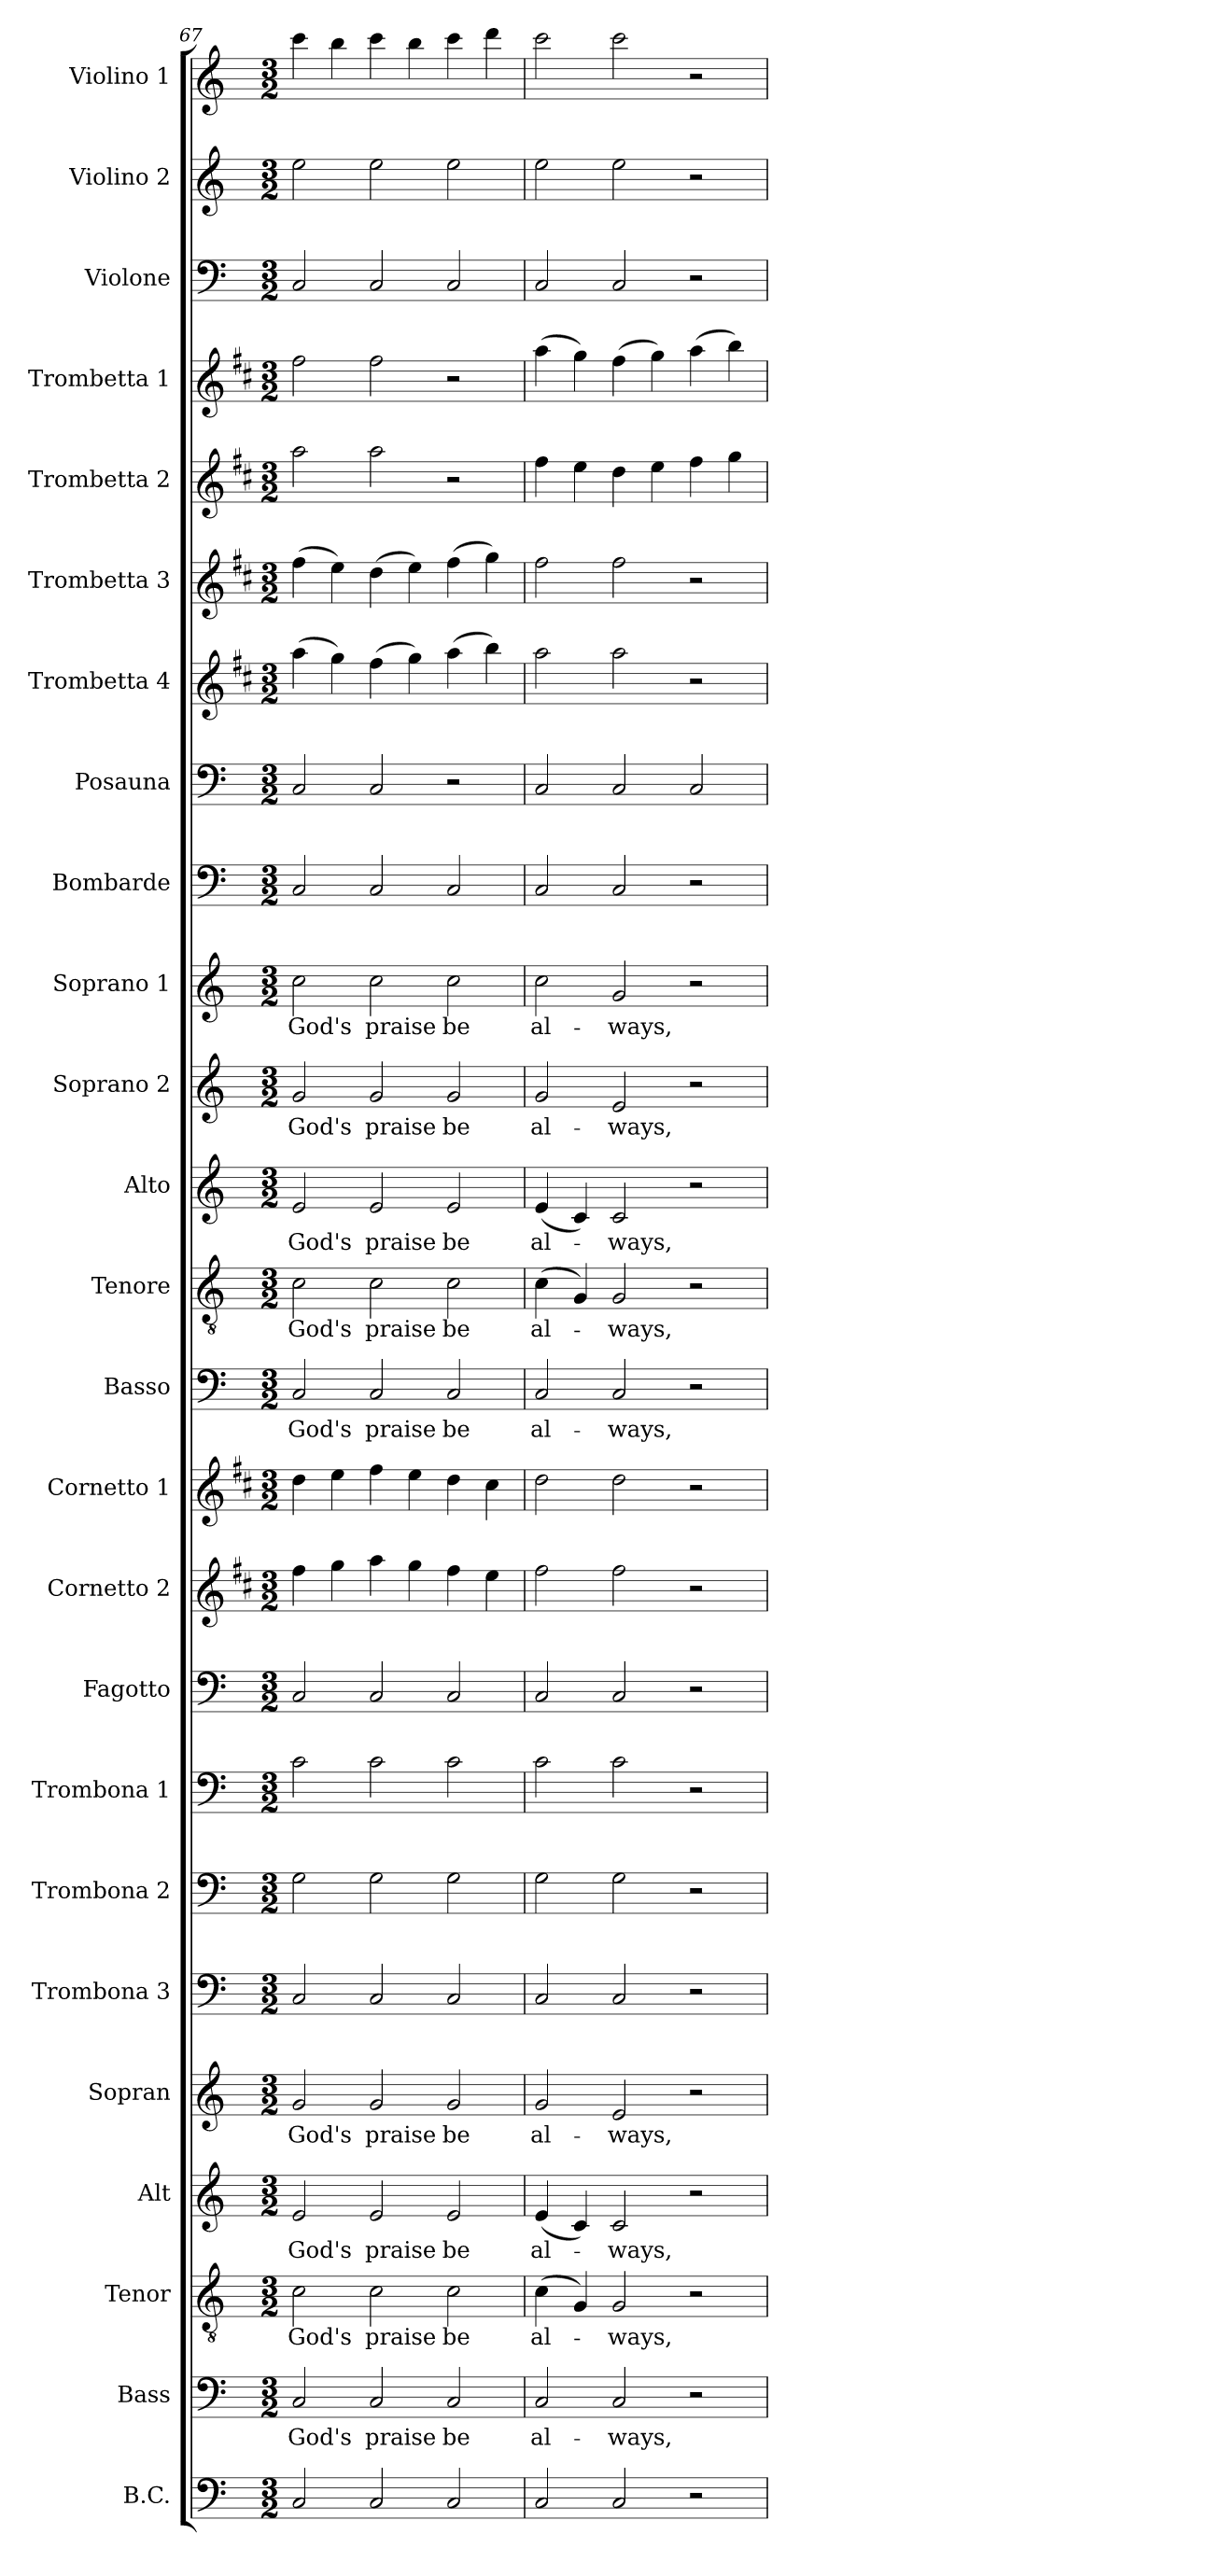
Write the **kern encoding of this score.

**kern	**kern	**text	**kern	**text	**kern	**text	**kern	**text	**kern	**kern	**kern	**kern	**kern	**kern	**kern	**text	**kern	**text	**kern	**text	**kern	**text	**kern	**text	**kern	**kern	**kern	**kern	**kern	**kern	**kern	**kern	**kern
*part25	*part24	*part24	*part23	*part23	*part22	*part22	*part21	*part21	*part20	*part19	*part18	*part17	*part16	*part15	*part14	*part14	*part13	*part13	*part12	*part12	*part11	*part11	*part10	*part10	*part9	*part8	*part7	*part6	*part5	*part4	*part3	*part2	*part1
*staff25	*staff24	*staff24	*staff23	*staff23	*staff22	*staff22	*staff21	*staff21	*staff20	*staff19	*staff18	*staff17	*staff16	*staff15	*staff14	*staff14	*staff13	*staff13	*staff12	*staff12	*staff11	*staff11	*staff10	*staff10	*staff9	*staff8	*staff7	*staff6	*staff5	*staff4	*staff3	*staff2	*staff1
*I"B.C.	*I"Bass	*	*I"Tenor	*	*I"Alt	*	*I"Sopran	*	*I"Trombona 3	*I"Trombona 2	*I"Trombona 1	*I"Fagotto	*I"Cornetto 2	*I"Cornetto 1	*I"Basso	*	*I"Tenore	*	*I"Alto	*	*I"Soprano 2	*	*I"Soprano 1	*	*I"Bombarde	*I"Posauna	*I"Trombetta 4	*I"Trombetta 3	*I"Trombetta 2	*I"Trombetta 1	*I"Violone	*I"Violino 2	*I"Violino 1
*I'B.C.	*I'B.	*	*I'T.	*	*I'A.	*	*I'S.	*	*I'Tbn. 2	*I'Tbn. 2	*I'Tbn. 1	*I'Fag.	*I'Cor. 2	*I'Cor. 1	*I'B.	*	*I'T.	*	*I'A.	*	*I'S.	*	*I'S.	*	*	*	*	*	*	*	*	*I'Vl. 2	*I'Vl. 1
*clefF4	*clefF4	*	*clefGv2	*	*clefG2	*	*clefG2	*	*clefF4	*clefF4	*clefF4	*clefF4	*clefG2	*clefG2	*clefF4	*	*clefGv2	*	*clefG2	*	*clefG2	*	*clefG2	*	*clefF4	*clefF4	*clefG2	*clefG2	*clefG2	*clefG2	*clefF4	*clefG2	*clefG2
*	*	*	*ITrd7c12	*	*	*	*	*	*	*	*	*	*ITrd1c2	*ITrd1c2	*	*	*ITrd7c12	*	*	*	*	*	*	*	*	*	*ITrd1c2	*ITrd1c2	*ITrd1c2	*ITrd1c2	*	*	*
*k[]	*k[]	*	*k[]	*	*k[]	*	*k[]	*	*k[]	*k[]	*k[]	*k[]	*k[]	*k[]	*k[]	*	*k[]	*	*k[]	*	*k[]	*	*k[]	*	*k[]	*k[]	*k[]	*k[]	*k[]	*k[]	*k[]	*k[]	*k[]
*C:	*C:	*	*C:	*	*C:	*	*C:	*	*C:	*C:	*C:	*C:	*C:	*C:	*C:	*	*C:	*	*C:	*	*C:	*	*C:	*	*C:	*C:	*C:	*C:	*C:	*C:	*C:	*C:	*C:
*M3/2	*M3/2	*	*M3/2	*	*M3/2	*	*M3/2	*	*M3/2	*M3/2	*M3/2	*M3/2	*M3/2	*M3/2	*M3/2	*	*M3/2	*	*M3/2	*	*M3/2	*	*M3/2	*	*M3/2	*M3/2	*M3/2	*M3/2	*M3/2	*M3/2	*M3/2	*M3/2	*M3/2
=67	=67	=67	=67	=67	=67	=67	=67	=67	=67	=67	=67	=67	=67	=67	=67	=67	=67	=67	=67	=67	=67	=67	=67	=67	=67	=67	=67	=67	=67	=67	=67	=67	=67
!	!	!LO:LY:b:color=#000000	!	!	!	!	!	!	!	!	!	!	!	!	!	!	!	!	!	!	!	!	!	!	!	!	!	!	!	!	!	!	!
!	!	!	!	!LO:LY:b:color=#000000	!	!	!	!	!	!	!	!	!	!	!	!	!	!	!	!	!	!	!	!	!	!	!	!	!	!	!	!	!
!	!	!	!	!	!	!LO:LY:b:color=#000000	!	!	!	!	!	!	!	!	!	!	!	!	!	!	!	!	!	!	!	!	!	!	!	!	!	!	!
!	!	!	!	!	!	!	!	!LO:LY:b:color=#000000	!	!	!	!	!	!	!	!	!	!	!	!	!	!	!	!	!	!	!	!	!	!	!	!	!
!	!	!	!	!	!	!	!	!	!	!	!	!	!	!	!	!LO:LY:b:color=#000000	!	!	!	!	!	!	!	!	!	!	!	!	!	!	!	!	!
!	!	!	!	!	!	!	!	!	!	!	!	!	!	!	!	!	!	!LO:LY:b:color=#000000	!	!	!	!	!	!	!	!	!	!	!	!	!	!	!
!	!	!	!	!	!	!	!	!	!	!	!	!	!	!	!	!	!	!	!	!LO:LY:b:color=#000000	!	!	!	!	!	!	!	!	!	!	!	!	!
!	!	!	!	!	!	!	!	!	!	!	!	!	!	!	!	!	!	!	!	!	!	!LO:LY:b:color=#000000	!	!	!	!	!	!	!	!	!	!	!
!	!	!	!	!	!	!	!	!	!	!	!	!	!	!	!	!	!	!	!	!	!	!	!	!LO:LY:b:color=#000000	!	!	!	!	!	!	!	!	!
2Ci/	2Ci/	God's	2Ci\	God's	2ei/	God's	2gi/	God's	2Ci/	2Gi\	2ci\	2Ci/	4eei\	4cci\	2Ci/	God's	2Ci\	God's	2ei/	God's	2gi/	God's	2cci\	God's	2Ci/	2Ci/	(4ggi\	(4eei\	2ggi\	2eei\	2Ci/	2eei\	4ccci\
.	.	.	.	.	.	.	.	.	.	.	.	.	4ffi\	4ddi\	.	.	.	.	.	.	.	.	.	.	.	.	4ffi\)	4ddi\)	.	.	.	.	4bbi\
!	!	!LO:LY:b:color=#000000	!	!	!	!	!	!	!	!	!	!	!	!	!	!	!	!	!	!	!	!	!	!	!	!	!	!	!	!	!	!	!
!	!	!	!	!LO:LY:b:color=#000000	!	!	!	!	!	!	!	!	!	!	!	!	!	!	!	!	!	!	!	!	!	!	!	!	!	!	!	!	!
!	!	!	!	!	!	!LO:LY:b:color=#000000	!	!	!	!	!	!	!	!	!	!	!	!	!	!	!	!	!	!	!	!	!	!	!	!	!	!	!
!	!	!	!	!	!	!	!	!LO:LY:b:color=#000000	!	!	!	!	!	!	!	!	!	!	!	!	!	!	!	!	!	!	!	!	!	!	!	!	!
!	!	!	!	!	!	!	!	!	!	!	!	!	!	!	!	!LO:LY:b:color=#000000	!	!	!	!	!	!	!	!	!	!	!	!	!	!	!	!	!
!	!	!	!	!	!	!	!	!	!	!	!	!	!	!	!	!	!	!LO:LY:b:color=#000000	!	!	!	!	!	!	!	!	!	!	!	!	!	!	!
!	!	!	!	!	!	!	!	!	!	!	!	!	!	!	!	!	!	!	!	!LO:LY:b:color=#000000	!	!	!	!	!	!	!	!	!	!	!	!	!
!	!	!	!	!	!	!	!	!	!	!	!	!	!	!	!	!	!	!	!	!	!	!LO:LY:b:color=#000000	!	!	!	!	!	!	!	!	!	!	!
!	!	!	!	!	!	!	!	!	!	!	!	!	!	!	!	!	!	!	!	!	!	!	!	!LO:LY:b:color=#000000	!	!	!	!	!	!	!	!	!
2Ci/	2Ci/	praise	2Ci\	praise	2ei/	praise	2gi/	praise	2Ci/	2Gi\	2ci\	2Ci/	4ggi\	4eei\	2Ci/	praise	2Ci\	praise	2ei/	praise	2gi/	praise	2cci\	praise	2Ci/	2Ci/	(4eei\	(4cci\	2ggi\	2eei\	2Ci/	2eei\	4ccci\
.	.	.	.	.	.	.	.	.	.	.	.	.	4ffi\	4ddi\	.	.	.	.	.	.	.	.	.	.	.	.	4ffi\)	4ddi\)	.	.	.	.	4bbi\
!	!	!LO:LY:b:color=#000000	!	!	!	!	!	!	!	!	!	!	!	!	!	!	!	!	!	!	!	!	!	!	!	!	!	!	!	!	!	!	!
!	!	!	!	!LO:LY:b:color=#000000	!	!	!	!	!	!	!	!	!	!	!	!	!	!	!	!	!	!	!	!	!	!	!	!	!	!	!	!	!
!	!	!	!	!	!	!LO:LY:b:color=#000000	!	!	!	!	!	!	!	!	!	!	!	!	!	!	!	!	!	!	!	!	!	!	!	!	!	!	!
!	!	!	!	!	!	!	!	!LO:LY:b:color=#000000	!	!	!	!	!	!	!	!	!	!	!	!	!	!	!	!	!	!	!	!	!	!	!	!	!
!	!	!	!	!	!	!	!	!	!	!	!	!	!	!	!	!LO:LY:b:color=#000000	!	!	!	!	!	!	!	!	!	!	!	!	!	!	!	!	!
!	!	!	!	!	!	!	!	!	!	!	!	!	!	!	!	!	!	!LO:LY:b:color=#000000	!	!	!	!	!	!	!	!	!	!	!	!	!	!	!
!	!	!	!	!	!	!	!	!	!	!	!	!	!	!	!	!	!	!	!	!LO:LY:b:color=#000000	!	!	!	!	!	!	!	!	!	!	!	!	!
!	!	!	!	!	!	!	!	!	!	!	!	!	!	!	!	!	!	!	!	!	!	!LO:LY:b:color=#000000	!	!	!	!	!	!	!	!	!	!	!
!	!	!	!	!	!	!	!	!	!	!	!	!	!	!	!	!	!	!	!	!	!	!	!	!LO:LY:b:color=#000000	!	!	!	!	!	!	!	!	!
2Ci/	2Ci/	be	2Ci\	be	2ei/	be	2gi/	be	2Ci/	2Gi\	2ci\	2Ci/	4eei\	4cci\	2Ci/	be	2Ci\	be	2ei/	be	2gi/	be	2cci\	be	2Ci/	2r	(4ggi\	(4eei\	2r	2r	2Ci/	2eei\	4ccci\
.	.	.	.	.	.	.	.	.	.	.	.	.	4ddi\	4bi\	.	.	.	.	.	.	.	.	.	.	.	.	4aai\)	4ffi\)	.	.	.	.	4dddi\
=68	=68	=68	=68	=68	=68	=68	=68	=68	=68	=68	=68	=68	=68	=68	=68	=68	=68	=68	=68	=68	=68	=68	=68	=68	=68	=68	=68	=68	=68	=68	=68	=68	=68
!	!	!LO:LY:b:color=#000000	!	!	!	!	!	!	!	!	!	!	!	!	!	!	!	!	!	!	!	!	!	!	!	!	!	!	!	!	!	!	!
!	!	!	!	!LO:LY:b:color=#000000	!	!	!	!	!	!	!	!	!	!	!	!	!	!	!	!	!	!	!	!	!	!	!	!	!	!	!	!	!
!	!	!	!	!	!	!LO:LY:b:color=#000000	!	!	!	!	!	!	!	!	!	!	!	!	!	!	!	!	!	!	!	!	!	!	!	!	!	!	!
!	!	!	!	!	!	!	!	!LO:LY:b:color=#000000	!	!	!	!	!	!	!	!	!	!	!	!	!	!	!	!	!	!	!	!	!	!	!	!	!
!	!	!	!	!	!	!	!	!	!	!	!	!	!	!	!	!LO:LY:b:color=#000000	!	!	!	!	!	!	!	!	!	!	!	!	!	!	!	!	!
!	!	!	!	!	!	!	!	!	!	!	!	!	!	!	!	!	!	!LO:LY:b:color=#000000	!	!	!	!	!	!	!	!	!	!	!	!	!	!	!
!	!	!	!	!	!	!	!	!	!	!	!	!	!	!	!	!	!	!	!	!LO:LY:b:color=#000000	!	!	!	!	!	!	!	!	!	!	!	!	!
!	!	!	!	!	!	!	!	!	!	!	!	!	!	!	!	!	!	!	!	!	!	!LO:LY:b:color=#000000	!	!	!	!	!	!	!	!	!	!	!
!	!	!	!	!	!	!	!	!	!	!	!	!	!	!	!	!	!	!	!	!	!	!	!	!LO:LY:b:color=#000000	!	!	!	!	!	!	!	!	!
2Ci/	2Ci/	al-	(4Ci\	al-	(4ei/	al-	2gi/	al-	2Ci/	2Gi\	2ci\	2Ci/	2eei\	2cci\	2Ci/	al-	(4Ci\	al-	(4ei/	al-	2gi/	al-	2cci\	al-	2Ci/	2Ci/	2ggi\	2eei\	4eei\	(4ggi\	2Ci/	2eei\	2ccci\
.	.	.	4GGi/)	.	4ci/)	.	.	.	.	.	.	.	.	.	.	.	4GGi/)	.	4ci/)	.	.	.	.	.	.	.	.	.	4ddi\	4ffi\)	.	.	.
!	!	!LO:LY:b:color=#000000	!	!	!	!	!	!	!	!	!	!	!	!	!	!	!	!	!	!	!	!	!	!	!	!	!	!	!	!	!	!	!
!	!	!	!	!LO:LY:b:color=#000000	!	!	!	!	!	!	!	!	!	!	!	!	!	!	!	!	!	!	!	!	!	!	!	!	!	!	!	!	!
!	!	!	!	!	!	!LO:LY:b:color=#000000	!	!	!	!	!	!	!	!	!	!	!	!	!	!	!	!	!	!	!	!	!	!	!	!	!	!	!
!	!	!	!	!	!	!	!	!LO:LY:b:color=#000000	!	!	!	!	!	!	!	!	!	!	!	!	!	!	!	!	!	!	!	!	!	!	!	!	!
!	!	!	!	!	!	!	!	!	!	!	!	!	!	!	!	!LO:LY:b:color=#000000	!	!	!	!	!	!	!	!	!	!	!	!	!	!	!	!	!
!	!	!	!	!	!	!	!	!	!	!	!	!	!	!	!	!	!	!LO:LY:b:color=#000000	!	!	!	!	!	!	!	!	!	!	!	!	!	!	!
!	!	!	!	!	!	!	!	!	!	!	!	!	!	!	!	!	!	!	!	!LO:LY:b:color=#000000	!	!	!	!	!	!	!	!	!	!	!	!	!
!	!	!	!	!	!	!	!	!	!	!	!	!	!	!	!	!	!	!	!	!	!	!LO:LY:b:color=#000000	!	!	!	!	!	!	!	!	!	!	!
!	!	!	!	!	!	!	!	!	!	!	!	!	!	!	!	!	!	!	!	!	!	!	!	!LO:LY:b:color=#000000	!	!	!	!	!	!	!	!	!
2Ci/	2Ci/	-ways,	2GGi/	-ways,	2ci/	-ways,	2ei/	-ways,	2Ci/	2Gi\	2ci\	2Ci/	2eei\	2cci\	2Ci/	-ways,	2GGi/	-ways,	2ci/	-ways,	2ei/	-ways,	2gi/	-ways,	2Ci/	2Ci/	2ggi\	2eei\	4cci\	(4eei\	2Ci/	2eei\	2ccci\
.	.	.	.	.	.	.	.	.	.	.	.	.	.	.	.	.	.	.	.	.	.	.	.	.	.	.	.	.	4ddi\	4ffi\)	.	.	.
2r	2r	.	2r	.	2r	.	2r	.	2r	2r	2r	2r	2r	2r	2r	.	2r	.	2r	.	2r	.	2r	.	2r	2Ci/	2r	2r	4eei\	(4ggi\	2r	2r	2r
.	.	.	.	.	.	.	.	.	.	.	.	.	.	.	.	.	.	.	.	.	.	.	.	.	.	.	.	.	4ffi\	4aai\)	.	.	.
=	=	=	=	=	=	=	=	=	=	=	=	=	=	=	=	=	=	=	=	=	=	=	=	=	=	=	=	=	=	=	=	=	=
*-	*-	*-	*-	*-	*-	*-	*-	*-	*-	*-	*-	*-	*-	*-	*-	*-	*-	*-	*-	*-	*-	*-	*-	*-	*-	*-	*-	*-	*-	*-	*-	*-	*-
